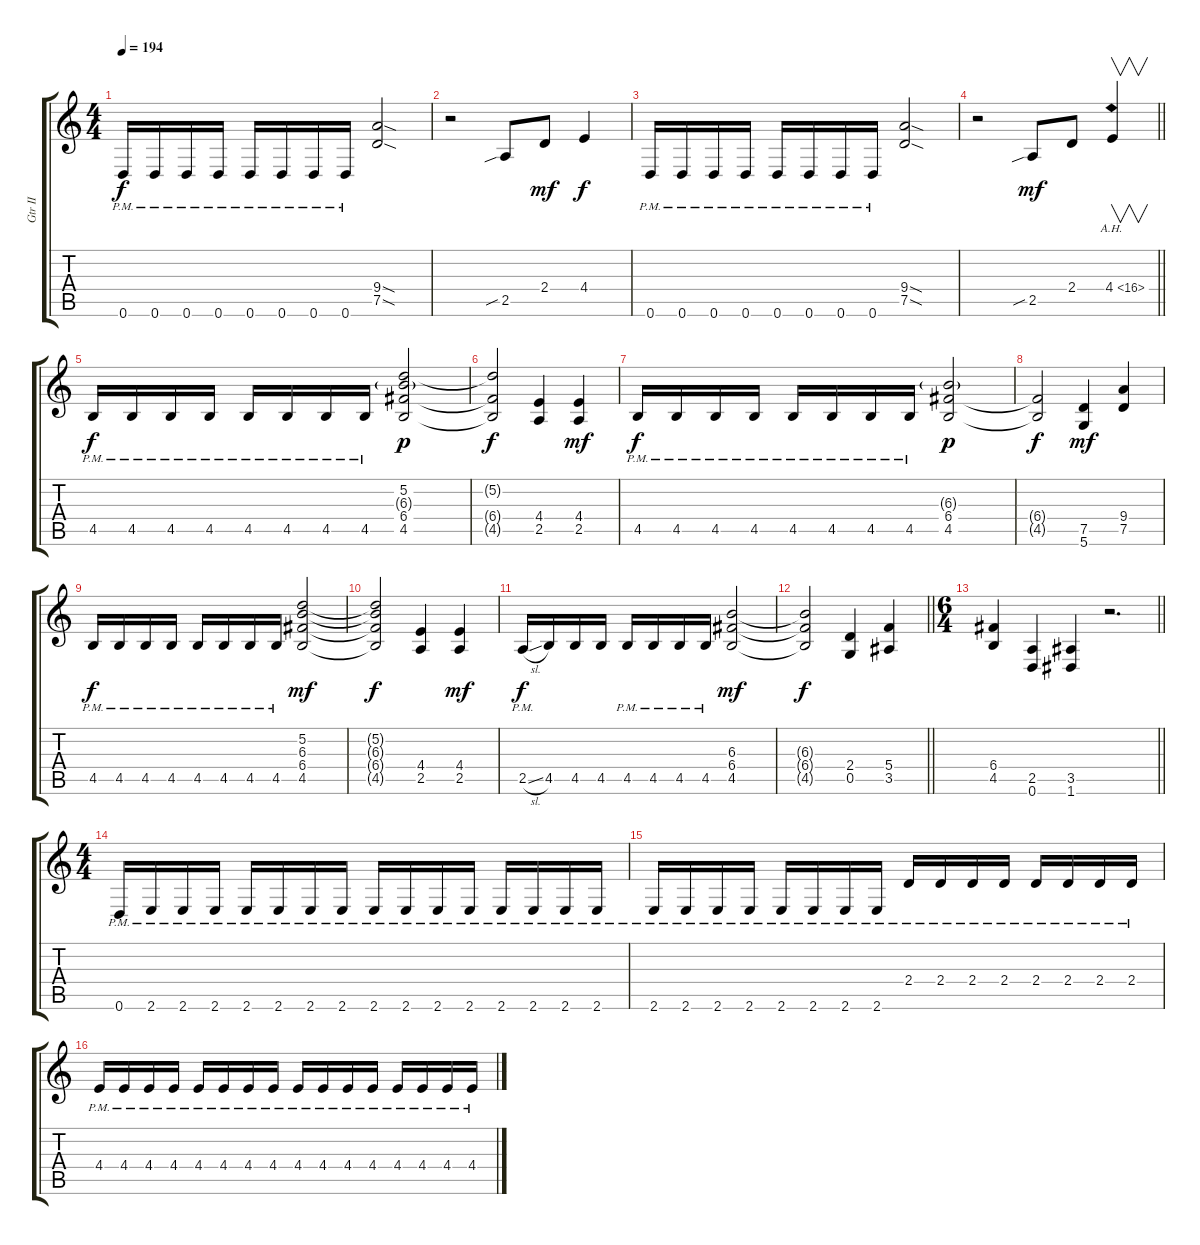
\track ("Gtr II" "Gtr II") {instrument overdrivenguitar}
\staff {score tabs}
\tuning (D4 A3 F3 C3 G2 D2) {hide}
\ts (4 4)
\tempo 194
\clef g2
\ks c
0.6{pm}.16{dy f} 0.6{pm}.16 0.6{pm}.16 0.6{pm}.16 0.6{pm}.16 0.6{pm}.16 0.6{pm}.16 0.6{pm}.16 (9.4{sod} 7.5{sod}).2 |
r.2 2.5{sib}.8 2.4.8{dy mf} 4.4.4{dy f} |
0.6{pm}.16 0.6{pm}.16 0.6{pm}.16 0.6{pm}.16 0.6{pm}.16 0.6{pm}.16 0.6{pm}.16 0.6{pm}.16 (9.4{sod} 7.5{sod}).2 |
\barLineRight lightlight
r.2 2.5{sib}.8{dy mf} 2.4.8 4.4{ah 12}.4{v} |
4.5{pm}.16{dy f volume 14} 4.5{pm}.16 4.5{pm}.16 4.5{pm}.16 4.5{pm}.16 4.5{pm}.16 4.5{pm}.16 4.5{pm}.16 (5.2 6.3{g} 6.4 4.5).2{dy p} |
(5.2{t} 6.4{t} 4.5{t}).2{dy f} (4.4 2.5).4 (4.4 2.5).4{dy mf} |
4.5{pm}.16{dy f volume 14} 4.5{pm}.16 4.5{pm}.16 4.5{pm}.16 4.5{pm}.16 4.5{pm}.16 4.5{pm}.16 4.5{pm}.16 (6.3{g} 6.4 4.5).2{dy p} |
(6.4{t} 4.5{t}).2{dy f} (7.5 5.6).4{dy mf} (9.4 7.5).4 |
4.5{pm}.16{dy f} 4.5{pm}.16 4.5{pm}.16 4.5{pm}.16 4.5{pm}.16 4.5{pm}.16 4.5{pm}.16 4.5{pm}.16 (5.2 6.3 6.4 4.5).2{dy mf} |
(5.2{t} 6.3{t} 6.4{t} 4.5{t}).2{dy f} (4.4 2.5).4 (4.4 2.5).4{dy mf} |
2.5{sl pm}.16{dy f} 4.5.16 4.5.16 4.5.16 4.5{pm}.16 4.5{pm}.16 4.5{pm}.16 4.5{pm}.16 (6.3 6.4 4.5).2{dy mf} |
\barLineRight lightlight
(6.3{t} 6.4{t} 4.5{t}).2{dy f} (2.4 0.5).4 (5.4 3.5).4 |
\ts (6 4)
\barLineRight lightlight
(6.4 4.5).4 (2.5 0.6).4 (3.5 1.6).4 r.2{d} |
\ts (4 4)
0.6{pm}.16{volume 12 balance 15} 2.6{pm}.16 2.6{pm}.16 2.6{pm}.16 2.6{pm}.16 2.6{pm}.16 2.6{pm}.16 2.6{pm}.16 2.6{pm}.16 2.6{pm}.16 2.6{pm}.16 2.6{pm}.16 2.6{pm}.16 2.6{pm}.16 2.6{pm}.16 2.6{pm}.16 |
2.6{pm}.16 2.6{pm}.16 2.6{pm}.16 2.6{pm}.16 2.6{pm}.16 2.6{pm}.16 2.6{pm}.16 2.6{pm}.16 2.4{pm}.16 2.4{pm}.16 2.4{pm}.16 2.4{pm}.16 2.4{pm}.16 2.4{pm}.16 2.4{pm}.16 2.4{pm}.16 |
4.4{pm}.16 4.4{pm}.16 4.4{pm}.16 4.4{pm}.16 4.4{pm}.16 4.4{pm}.16 4.4{pm}.16 4.4{pm}.16 4.4{pm}.16 4.4{pm}.16 4.4{pm}.16 4.4{pm}.16 4.4{pm}.16 4.4{pm}.16 4.4{pm}.16 4.4{pm}.16
